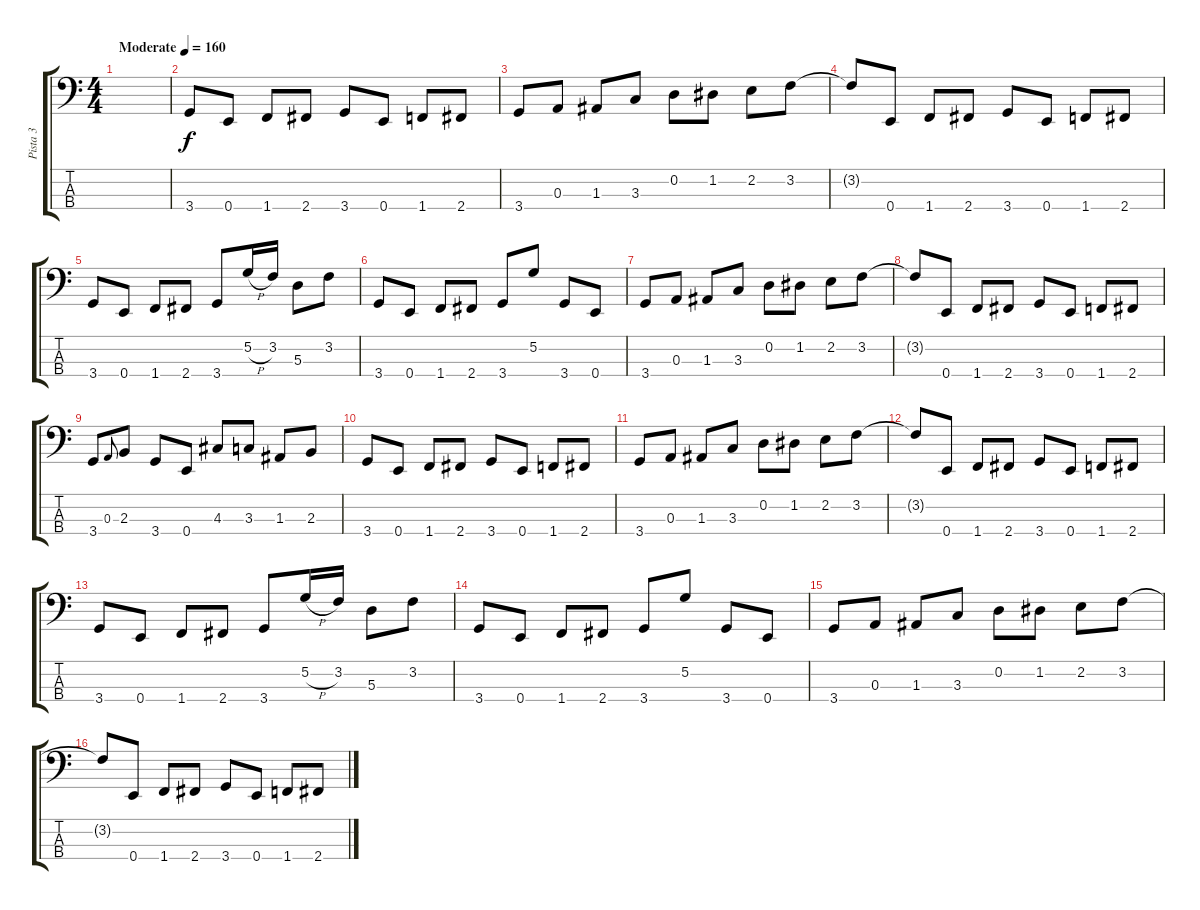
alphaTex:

\track ("Pista 3" "Pista 3") {instrument electricbasspick}
\staff {score tabs}
\tuning (G2 D2 A1 E1) {hide}
\ts (4 4)
\tempo (160 "Moderate")
\clef f4
\ks c
|
3.4.8 0.4.8 1.4.8 2.4.8 3.4.8 0.4.8 1.4.8 2.4.8 |
3.4.8 0.3.8 1.3.8 3.3.8 0.2.8 1.2.8 2.2.8 3.2.8 |
3.2{t}.8 0.4.8 1.4.8 2.4.8 3.4.8 0.4.8 1.4.8 2.4.8 |
3.4.8 0.4.8 1.4.8 2.4.8 3.4.8 5.2{h}.16 3.2.16 5.3.8 3.2.8 |
3.4.8 0.4.8 1.4.8 2.4.8 3.4.8 5.2.8 3.4.8 0.4.8 |
3.4.8 0.3.8 1.3.8 3.3.8 0.2.8 1.2.8 2.2.8 3.2.8 |
3.2{t}.8 0.4.8 1.4.8 2.4.8 3.4.8 0.4.8 1.4.8 2.4.8 |
3.4.8 0.3.8{gr onbeat} 2.3.8 3.4.8 0.4.8 4.3.8 3.3.8 1.3.8 2.3.8 |
3.4.8 0.4.8 1.4.8 2.4.8 3.4.8 0.4.8 1.4.8 2.4.8 |
3.4.8 0.3.8 1.3.8 3.3.8 0.2.8 1.2.8 2.2.8 3.2.8 |
3.2{t}.8 0.4.8 1.4.8 2.4.8 3.4.8 0.4.8 1.4.8 2.4.8 |
3.4.8 0.4.8 1.4.8 2.4.8 3.4.8 5.2{h}.16 3.2.16 5.3.8 3.2.8 |
3.4.8 0.4.8 1.4.8 2.4.8 3.4.8 5.2.8 3.4.8 0.4.8 |
3.4.8 0.3.8 1.3.8 3.3.8 0.2.8 1.2.8 2.2.8 3.2.8 |
3.2{t}.8 0.4.8 1.4.8 2.4.8 3.4.8 0.4.8 1.4.8 2.4.8
